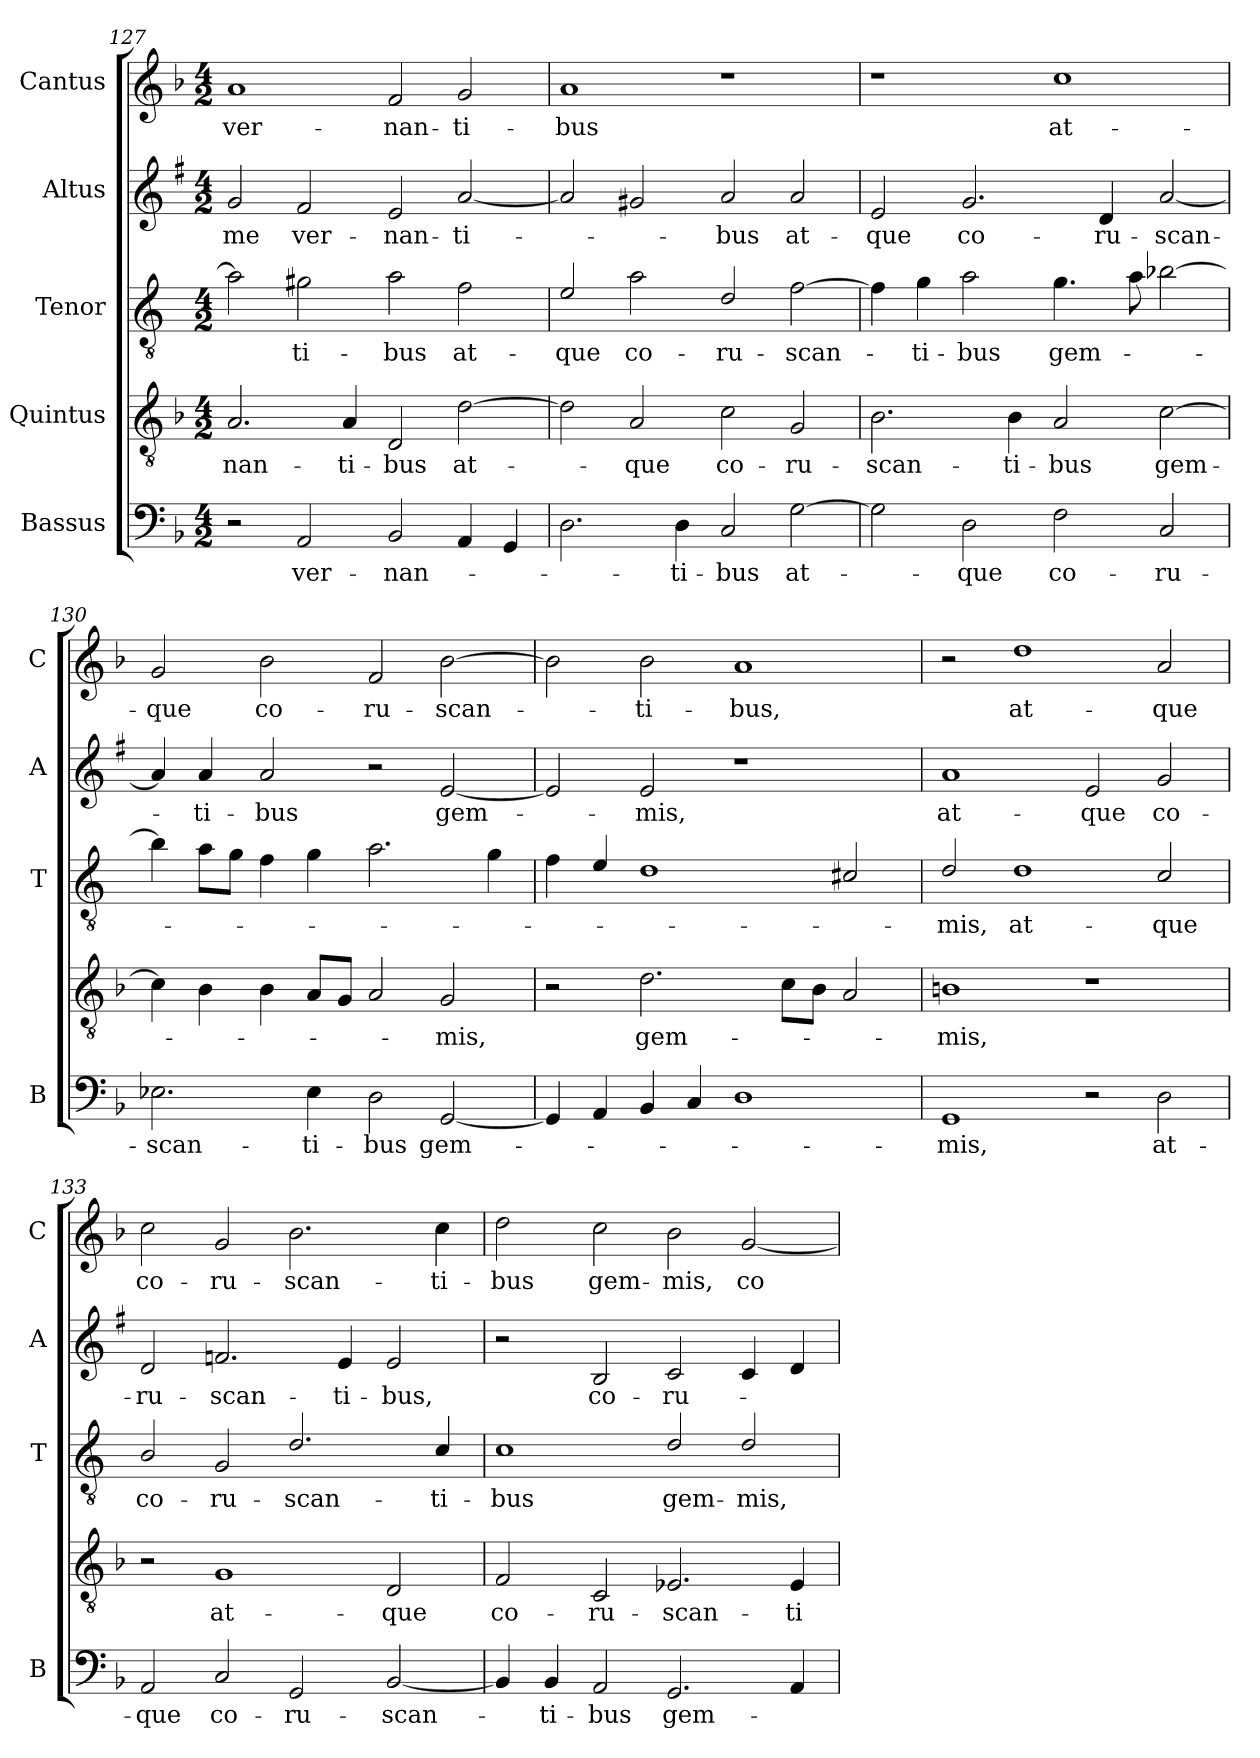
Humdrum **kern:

**kern	**text	**kern	**text	**kern	**text	**kern	**text	**kern	**text
*part5	*part5	*part4	*part4	*part3	*part3	*part2	*part2	*part1	*part1
*staff5	*staff5	*staff4	*staff4	*staff3	*staff3	*staff2	*staff2	*staff1	*staff1
*I"Bassus	*	*I"Quintus	*	*I"Tenor	*	*I"Altus	*	*I"Cantus	*
*I'B	*	*	*	*I'T	*	*I'A	*	*I'C	*
*clefF4	*	*clefGv2	*	*clefGv2	*	*clefG2	*	*clefG2	*
*	*	*	*	*ITrd4c7	*	*ITrd1c2	*	*	*
*k[b-]	*	*k[b-]	*	*k[b-]	*	*k[b-]	*	*k[b-]	*
*F:	*	*F:	*	*F:	*	*F:	*	*F:	*
*M4/2	*	*M4/2	*	*M4/2	*	*M4/2	*	*M4/2	*
=127	=127	=127	=127	=127	=127	=127	=127	=127	=127
!	!	!	!LO:LY:b	!	!	!	!LO:LY:b	!	!LO:LY:b
2r	.	2.A/	-nan-	2d\]	.	2f/	me	1a	ver-
!	!LO:LY:b	!	!	!	!LO:LY:b	!	!LO:LY:b	!	!
2AA/	ver-	.	.	2c#X\	-ti-	2e/	ver-	.	.
!	!	!	!LO:LY:b	!	!	!	!	!	!
.	.	4A/	-ti-	.	.	.	.	.	.
!	!LO:LY:b	!	!LO:LY:b	!	!LO:LY:b	!	!LO:LY:b	!	!LO:LY:b
2BB-/	-nan-	2D/	-bus	2d\	-bus	2d/	-nan-	2f/	-nan-
!	!	!	!LO:LY:b	!	!LO:LY:b	!	!LO:LY:b	!	!LO:LY:b
4AA/	.	[2d\	at-	2B-\	at-	[2g/	-ti-	2g/	-ti-
4GG/	.	.	.	.	.	.	.	.	.
=128	=128	=128	=128	=128	=128	=128	=128	=128	=128
!	!	!	!	!	!LO:LY:b	!	!	!	!LO:LY:b
2.D\	.	2d\]	.	2A/	-que	2g/]	.	1a	-bus
!	!	!	!LO:LY:b	!	!LO:LY:b	!	!	!	!
.	.	2A/	-que	2d\	co-	2f#X/	.	.	.
!	!LO:LY:b	!	!	!	!	!	!	!	!
4D\	-ti-	.	.	.	.	.	.	.	.
!	!LO:LY:b	!	!LO:LY:b	!	!LO:LY:b	!	!LO:LY:b	!	!
2C/	-bus	2c\	co-	2G/	-ru-	2g/	-bus	1r	.
!	!LO:LY:b	!	!LO:LY:b	!	!LO:LY:b	!	!LO:LY:b	!	!
[2G\	at-	2G/	-ru-	[2B-\	-scan-	2g/	at-	.	.
=129	=129	=129	=129	=129	=129	=129	=129	=129	=129
!	!	!	!LO:LY:b	!	!	!	!LO:LY:b	!	!
2G\]	.	2.B-\	-scan-	4B-\]	.	2d/	-que	1r	.
!	!	!	!	!	!LO:LY:b	!	!	!	!
.	.	.	.	4c\	-ti-	.	.	.	.
!	!LO:LY:b	!	!	!	!LO:LY:b	!	!LO:LY:b	!	!
2D\	-que	.	.	2d\	-bus	2.f/	co-	.	.
!	!	!	!LO:LY:b	!	!	!	!	!	!
.	.	4B-\	-ti-	.	.	.	.	.	.
!	!LO:LY:b	!	!LO:LY:b	!	!LO:LY:b	!	!	!	!LO:LY:b
2F\	co-	2A/	-bus	4.c\	gem-	.	.	1cc	at-
!	!	!	!	!	!	!	!LO:LY:b	!	!
.	.	.	.	.	.	4c/	-ru-	.	.
.	.	.	.	8d\	.	.	.	.	.
!	!LO:LY:b	!	!LO:LY:b	!	!	!	!LO:LY:b	!	!
2C/	-ru-	[2c\	gem-	[2e-X\	.	[2g/	-scan-	.	.
=130	=130	=130	=130	=130	=130	=130	=130	=130	=130
!	!LO:LY:b	!	!	!	!	!	!	!	!LO:LY:b
2.E-X\	-scan-	4c\]	.	4e-\]	.	4g/]	.	2g/	-que
!	!	!	!	!	!	!	!LO:LY:b	!	!
.	.	4B-\	.	8d\L	.	4g/	-ti-	.	.
.	.	.	.	8c\J	.	.	.	.	.
!	!	!	!	!	!	!	!LO:LY:b	!	!LO:LY:b
.	.	4B-\	.	4B-\	.	2g/	-bus	2b-\	co-
!	!LO:LY:b	!	!	!	!	!	!	!	!
4E-\	-ti-	8A/L	.	4c\	.	.	.	.	.
.	.	8G/J	.	.	.	.	.	.	.
!	!LO:LY:b	!	!	!	!	!	!	!	!LO:LY:b
2D\	-bus	2A/	.	2.d\	.	2r	.	2f/	-ru-
!	!LO:LY:b	!	!LO:LY:b	!	!	!	!LO:LY:b	!	!LO:LY:b
[2GG/	gem-	2G/	-mis,	.	.	[2d/	gem-	[2b-\	-scan-
.	.	.	.	4c\	.	.	.	.	.
!!LO:LB:g=z
=131	=131	=131	=131	=131	=131	=131	=131	=131	=131
4GG/]	.	2r	.	4B-\	.	2d/]	.	2b-\]	.
4AA/	.	.	.	4A/	.	.	.	.	.
!	!	!	!LO:LY:b	!	!	!	!LO:LY:b	!	!LO:LY:b
4BB-/	.	2.d\	gem-	1G	.	2d/	-mis,	2b-\	-ti-
4C/	.	.	.	.	.	.	.	.	.
!	!	!	!	!	!	!	!	!	!LO:LY:b
1D	.	.	.	.	.	1r	.	1a	-bus,
.	.	8c\L	.	.	.	.	.	.	.
.	.	8B-\J	.	.	.	.	.	.	.
.	.	2A/	.	2F#X/	.	.	.	.	.
=132	=132	=132	=132	=132	=132	=132	=132	=132	=132
!	!LO:LY:b	!	!LO:LY:b	!	!LO:LY:b	!	!LO:LY:b	!	!
1GG	-mis,	1Bn	-mis,	2G/	-mis,	1g	at-	2r	.
!	!	!	!	!	!LO:LY:b	!	!	!	!LO:LY:b
.	.	.	.	1G	at-	.	.	1dd	at-
!	!	!	!	!	!	!	!LO:LY:b	!	!
2r	.	1r	.	.	.	2d/	-que	.	.
!	!LO:LY:b	!	!	!	!LO:LY:b	!	!LO:LY:b	!	!LO:LY:b
2D\	at-	.	.	2F/	-que	2f/	co-	2a/	-que
=133	=133	=133	=133	=133	=133	=133	=133	=133	=133
!	!LO:LY:b	!	!	!	!LO:LY:b	!	!LO:LY:b	!	!LO:LY:b
2AA/	-que	2r	.	2E/	co-	2c/	-ru-	2cc\	co-
!	!LO:LY:b	!	!LO:LY:b	!	!LO:LY:b	!	!LO:LY:b	!	!LO:LY:b
2C/	co-	1G	at-	2C/	-ru-	2.e-X/	-scan-	2g/	-ru-
!	!LO:LY:b	!	!	!	!LO:LY:b	!	!	!	!LO:LY:b
2GG/	-ru-	.	.	2.G/	-scan-	.	.	2.b-\	-scan-
!	!	!	!	!	!	!	!LO:LY:b	!	!
.	.	.	.	.	.	4d/	-ti-	.	.
!	!LO:LY:b	!	!LO:LY:b	!	!	!	!LO:LY:b	!	!
[2BB-/	-scan-	2D/	-que	.	.	2d/	-bus,	.	.
!	!	!	!	!	!LO:LY:b	!	!	!	!LO:LY:b
.	.	.	.	4F/	-ti-	.	.	4cc\	-ti-
=134	=134	=134	=134	=134	=134	=134	=134	=134	=134
!	!	!	!LO:LY:b	!	!LO:LY:b	!	!	!	!LO:LY:b
4BB-/]	.	2F/	co-	1F	-bus	2r	.	2dd\	-bus
!	!LO:LY:b	!	!	!	!	!	!	!	!
4BB-/	-ti-	.	.	.	.	.	.	.	.
!	!LO:LY:b	!	!LO:LY:b	!	!	!	!LO:LY:b	!	!LO:LY:b
2AA/	-bus	2C/	-ru-	.	.	2A/	co-	2cc\	gem-
!	!LO:LY:b	!	!LO:LY:b	!	!LO:LY:b	!	!LO:LY:b	!	!LO:LY:b
2.GG/	gem-	2.E-X/	-scan-	2G/	gem-	2B-/	-ru-	2b-\	-mis,
!	!	!	!	!	!LO:LY:b	!	!	!	!LO:LY:b
.	.	.	.	2G/	-mis,	4B-/	.	[2g/	co-
!	!	!	!LO:LY:b	!	!	!	!	!	!
4AA/	.	4E-/	-ti-	.	.	4c/	.	.	.
=	=	=	=	=	=	=	=	=	=
*-	*-	*-	*-	*-	*-	*-	*-	*-	*-
